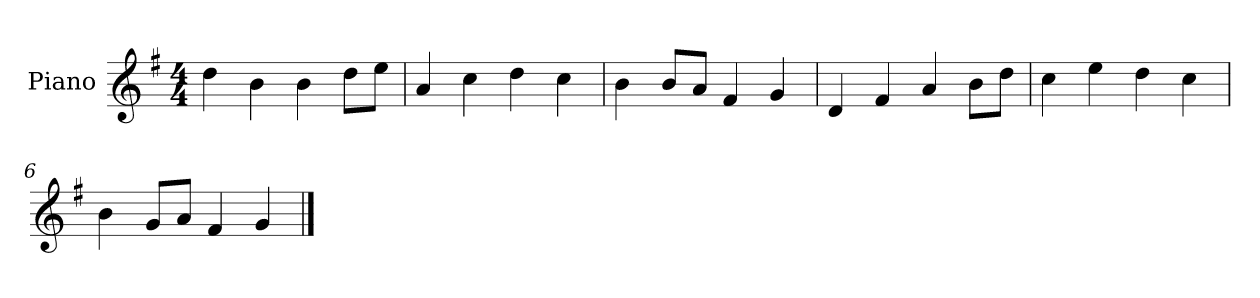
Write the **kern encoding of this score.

**kern
*part1
*staff1
*I"Piano
*I'P-no
*clefG2
*k[f#]
*M4/4
*MM90
=1
4dd\
4b\
4b\
8dd\L
8ee\J
=2
4a/
4cc\
4dd\
4cc\
=3
4b\
8b/L
8a/J
4f#/
4g/
=4
4d/
4f#/
4a/
8b\L
8dd\J
=5
4cc\
4ee\
4dd\
4cc\
=6
4b\
8g/L
8a/J
4f#/
4g/
==
*-
